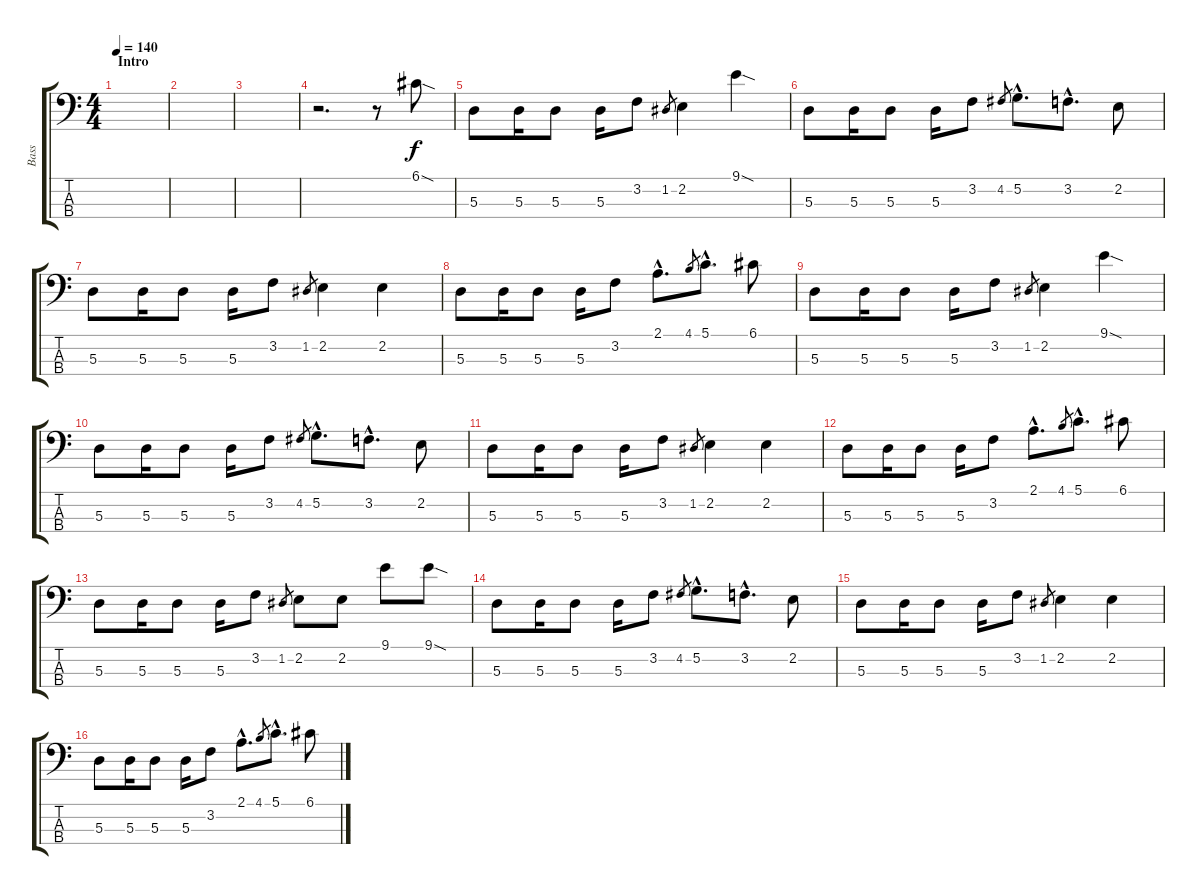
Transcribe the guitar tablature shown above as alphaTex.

\track ("Bass" "Bass") {instrument electricbassfinger}
\staff {score tabs}
\tuning (G2 D2 A1 E1) {hide}
\ts (4 4)
\section ("" "Intro")
\tempo 140
\clef f4
\ks c
|
|
|
r.2{d} r.8 6.1{sod}.8 |
5.3.8 5.3.16 5.3.8 5.3.16 3.2.8 1.2.8{gr} 2.2.4 9.1{sod}.4 |
5.3.8 5.3.16 5.3.8 5.3.16 3.2.8 4.2.8{gr} 5.2{hac}.8{d} 3.2{hac}.8{d} 2.2.8 |
5.3.8 5.3.16 5.3.8 5.3.16 3.2.8 1.2.8{gr} 2.2.4 2.2.4 |
5.3.8 5.3.16 5.3.8 5.3.16 3.2.8 2.1{hac}.8{d} 4.1.8{gr} 5.1{hac}.8{d} 6.1.8 |
5.3.8 5.3.16 5.3.8 5.3.16 3.2.8 1.2.8{gr} 2.2.4 9.1{sod}.4 |
5.3.8 5.3.16 5.3.8 5.3.16 3.2.8 4.2.8{gr} 5.2{hac}.8{d} 3.2{hac}.8{d} 2.2.8 |
5.3.8 5.3.16 5.3.8 5.3.16 3.2.8 1.2.8{gr} 2.2.4 2.2.4 |
5.3.8 5.3.16 5.3.8 5.3.16 3.2.8 2.1{hac}.8{d} 4.1.8{gr} 5.1{hac}.8{d} 6.1.8 |
5.3.8 5.3.16 5.3.8 5.3.16 3.2.8 1.2.8{gr} 2.2.8 2.2.8 9.1.8 9.1{sod}.8 |
5.3.8 5.3.16 5.3.8 5.3.16 3.2.8 4.2.8{gr} 5.2{hac}.8{d} 3.2{hac}.8{d} 2.2.8 |
5.3.8 5.3.16 5.3.8 5.3.16 3.2.8 1.2.8{gr} 2.2.4 2.2.4 |
5.3.8 5.3.16 5.3.8 5.3.16 3.2.8 2.1{hac}.8{d} 4.1.8{gr} 5.1{hac}.8{d} 6.1.8
